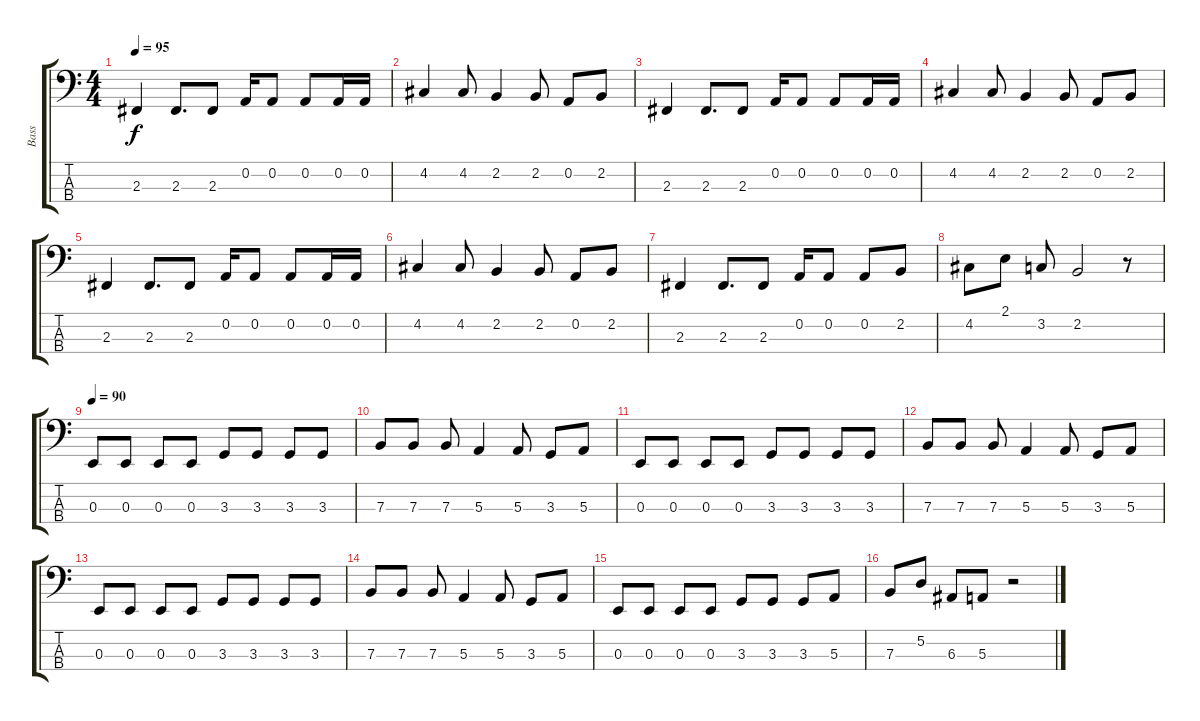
\track ("Bass" "Bass") {instrument acousticbass}
\staff {score tabs}
\tuning (D2 A1 E1 B0) {hide}
\ts (4 4)
\tempo 95
\clef f4
\ks c
2.3.4{dy f} 2.3.8{d} 2.3.8 0.2.16 0.2.8 0.2.8 0.2.16 0.2.16 |
4.2.4 4.2.8 2.2.4 2.2.8 0.2.8 2.2.8 |
2.3.4 2.3.8{d} 2.3.8 0.2.16 0.2.8 0.2.8 0.2.16 0.2.16 |
4.2.4 4.2.8 2.2.4 2.2.8 0.2.8 2.2.8 |
2.3.4 2.3.8{d} 2.3.8 0.2.16 0.2.8 0.2.8 0.2.16 0.2.16 |
4.2.4 4.2.8 2.2.4 2.2.8 0.2.8 2.2.8 |
2.3.4 2.3.8{d} 2.3.8 0.2.16 0.2.8 0.2.8 2.2.8 |
4.2.8 2.1.8 3.2.8 2.2.2 r.8 |
\tempo 90
0.3.8 0.3.8 0.3.8 0.3.8 3.3.8 3.3.8 3.3.8 3.3.8 |
7.3.8 7.3.8 7.3.8 5.3.4 5.3.8 3.3.8 5.3.8 |
0.3.8 0.3.8 0.3.8 0.3.8 3.3.8 3.3.8 3.3.8 3.3.8 |
7.3.8 7.3.8 7.3.8 5.3.4 5.3.8 3.3.8 5.3.8 |
0.3.8 0.3.8 0.3.8 0.3.8 3.3.8 3.3.8 3.3.8 3.3.8 |
7.3.8 7.3.8 7.3.8 5.3.4 5.3.8 3.3.8 5.3.8 |
0.3.8 0.3.8 0.3.8 0.3.8 3.3.8 3.3.8 3.3.8 5.3.8 |
7.3.8 5.2.8 6.3.8 5.3.8 r.2
